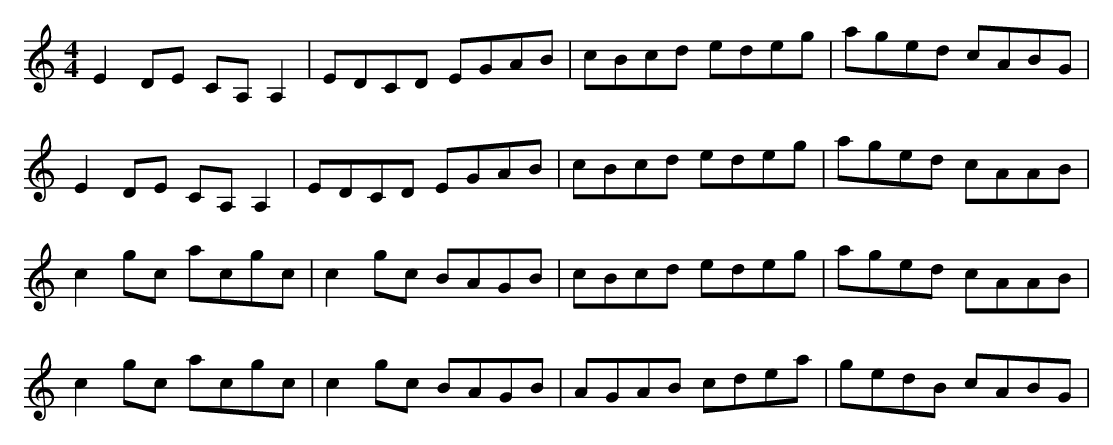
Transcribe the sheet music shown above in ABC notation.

X:1
M:4/4
K:C
E2 DE CA, A,2|EDCD EGAB|cBcd edeg|aged cABG|
E2 DE CA, A,2|EDCD EGAB|cBcd edeg|aged cAAB|
c2 gc acgc|c2 gc BAGB|cBcd edeg|aged cAAB|
c2 gc acgc|c2 gc BAGB|AGAB cdea|gedB cABG|
